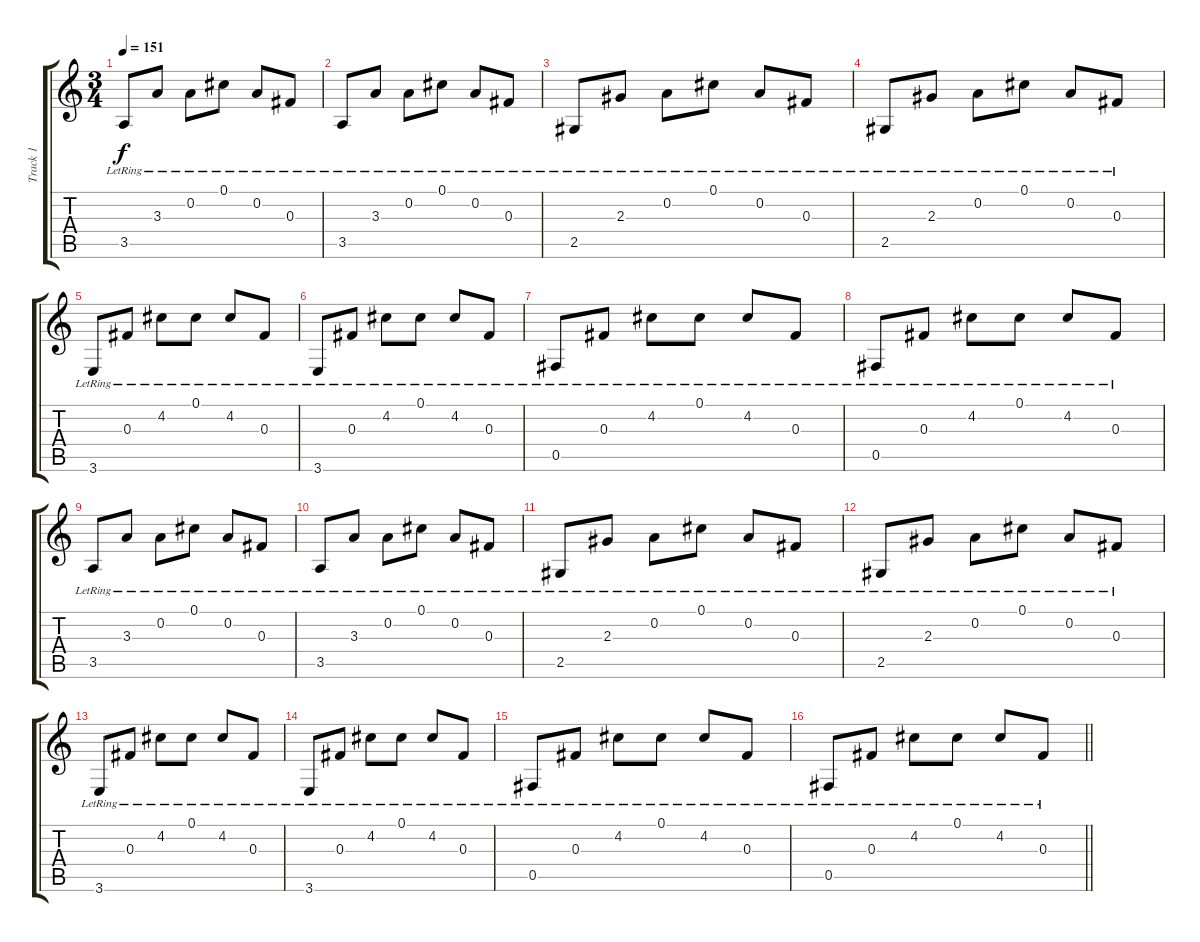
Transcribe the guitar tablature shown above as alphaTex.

\track ("Track 1" "Track 1") {instrument acousticguitarsteel}
\staff {score tabs}
\tuning (Db4 A3 Gb3 Db3 Gb2 Db2) {hide}
\ts (3 4)
\tempo 151
\clef g2
\ks c
3.5{lr}.8{dy f} 3.3{lr}.8 0.2{lr}.8 0.1{lr}.8 0.2{lr}.8 0.3{lr}.8 |
3.5{lr}.8 3.3{lr}.8 0.2{lr}.8 0.1{lr}.8 0.2{lr}.8 0.3{lr}.8 |
2.5{lr}.8 2.3{lr}.8 0.2{lr}.8 0.1{lr}.8 0.2{lr}.8 0.3{lr}.8 |
2.5{lr}.8 2.3{lr}.8 0.2{lr}.8 0.1{lr}.8 0.2{lr}.8 0.3{lr}.8 |
3.6{lr}.8 0.3{lr}.8 4.2{lr}.8 0.1{lr}.8 4.2{lr}.8 0.3{lr}.8 |
3.6{lr}.8 0.3{lr}.8 4.2{lr}.8 0.1{lr}.8 4.2{lr}.8 0.3{lr}.8 |
0.5{lr}.8 0.3{lr}.8 4.2{lr}.8 0.1{lr}.8 4.2{lr}.8 0.3{lr}.8 |
0.5{lr}.8 0.3{lr}.8 4.2{lr}.8 0.1{lr}.8 4.2{lr}.8 0.3{lr}.8 |
3.5{lr}.8 3.3{lr}.8 0.2{lr}.8 0.1{lr}.8 0.2{lr}.8 0.3{lr}.8 |
3.5{lr}.8 3.3{lr}.8 0.2{lr}.8 0.1{lr}.8 0.2{lr}.8 0.3{lr}.8 |
2.5{lr}.8 2.3{lr}.8 0.2{lr}.8 0.1{lr}.8 0.2{lr}.8 0.3{lr}.8 |
2.5{lr}.8 2.3{lr}.8 0.2{lr}.8 0.1{lr}.8 0.2{lr}.8 0.3{lr}.8 |
3.6{lr}.8 0.3{lr}.8 4.2{lr}.8 0.1{lr}.8 4.2{lr}.8 0.3{lr}.8 |
3.6{lr}.8 0.3{lr}.8 4.2{lr}.8 0.1{lr}.8 4.2{lr}.8 0.3{lr}.8 |
0.5{lr}.8 0.3{lr}.8 4.2{lr}.8 0.1{lr}.8 4.2{lr}.8 0.3{lr}.8 |
\barLineRight lightlight
0.5{lr}.8 0.3{lr}.8 4.2{lr}.8 0.1{lr}.8 4.2{lr}.8 0.3{lr}.8
